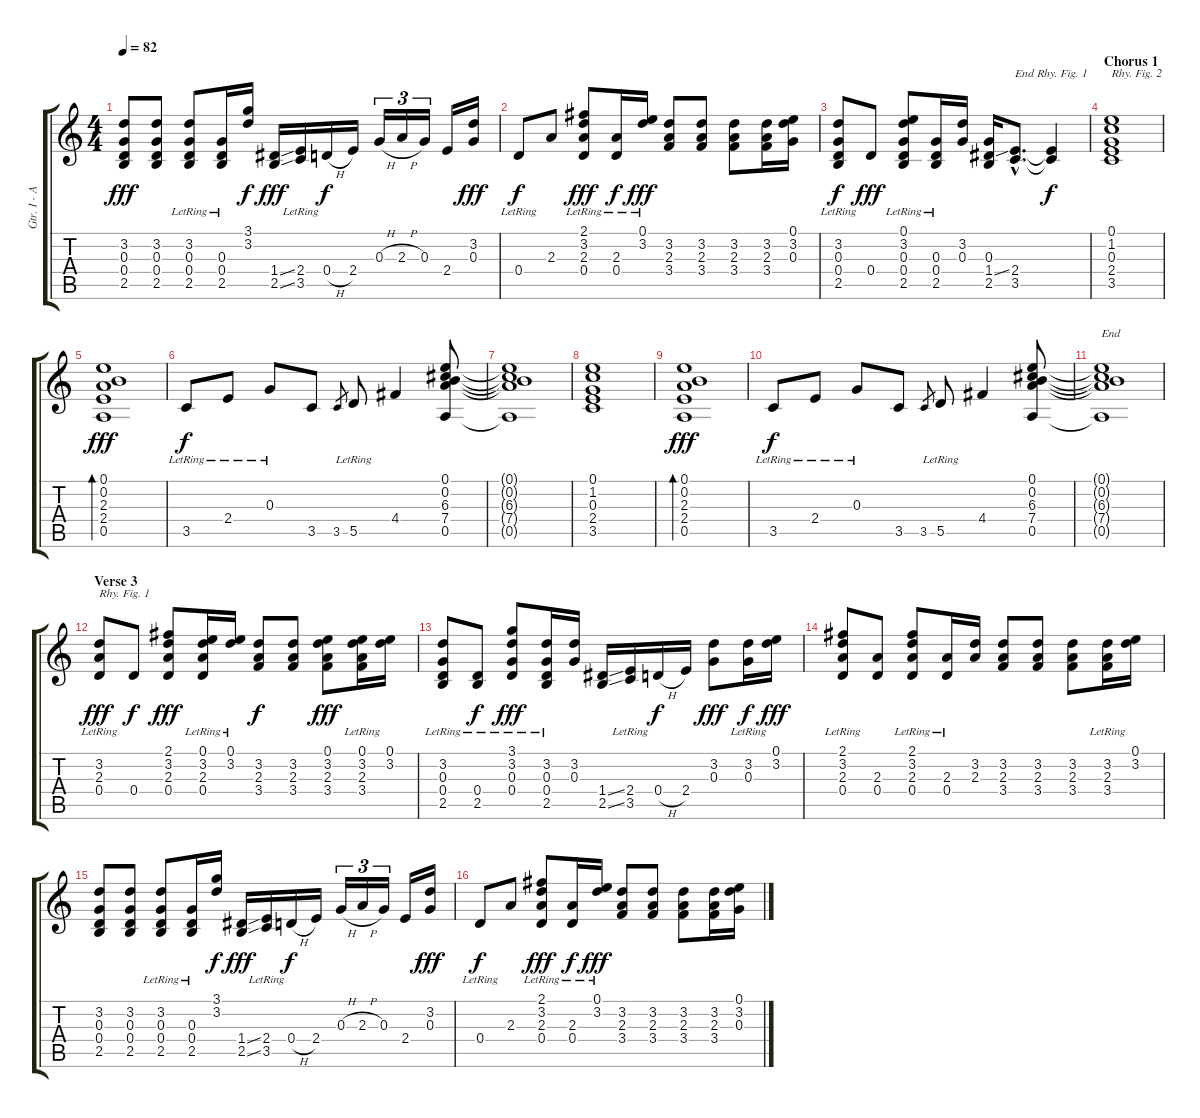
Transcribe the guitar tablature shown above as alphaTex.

\track ("Gtr. I - Acoustic" "Gtr. I - A") {instrument acousticguitarsteel}
\staff {score tabs}
\tuning (E4 B3 G3 D3 A2 E2) {hide}
\ts (4 4)
\tempo 82
\clef g2
\ks c
(3.2 0.3 0.4 2.5).8{dy fff} (3.2 0.3 0.4 2.5).8 (3.2{lr} 0.3 0.4 2.5).8 (0.3 0.4{lr} 2.5{lr}).16 (3.1 3.2).16{dy f} (1.4{ss} 2.5{ss}).16{dy fff} (2.4 3.5{lr}).16 0.4{h}.16{dy f} 2.4.16 0.3{h}.16{tu (3 2)} 2.3{h}.16{tu (3 2)} 0.3.16{tu (3 2)} 2.4.16 (3.2 0.3).16{dy fff} |
0.4{lr}.8{dy f} 2.3.8 (2.1{lr} 3.2{lr} 2.3 0.4).8{dy fff} (2.3 0.4{lr}).16{dy f} (0.1{lr} 3.2).16{dy fff} (3.2 2.3 3.4).8 (3.2 2.3 3.4).8 (3.2 2.3 3.4).8 (3.2 2.3 3.4).16 (0.1 3.2 0.3).16 |
(3.2{lr} 0.3{lr} 0.4 2.5{lr}).8{dy f} 0.4.8{dy fff} (0.1 3.2{lr} 0.3 0.4 2.5).8 (0.3 0.4{lr} 2.5{lr}).16 (3.2 0.3).16 (0.3 1.4{ss} 2.5).16 (2.4{hac} 3.5{hac}).8{d txt "End Rhy. Fig. 1"} (2.4{t} 3.5{t}).4{dy f} |
\section ("" "Chorus 1")
(0.1 1.2 0.3 2.4 3.5).1{txt "Rhy. Fig. 2"} |
(0.1 0.2 2.3 2.4 0.5).1{bd 120 dy fff} |
3.5{lr}.8{dy f} 2.4{lr}.8 0.3{lr}.8 3.5.8 3.5.8{gr} 5.5{lr}.8 4.4.4 (0.1 0.2 6.3 7.4 0.5).8 |
(0.1{t} 0.2{t} 6.3{t} 7.4{t} 0.5{t}).1 |
(0.1 1.2 0.3 2.4 3.5).1 |
(0.1 0.2 2.3 2.4 0.5).1{bd 120 dy fff} |
3.5{lr}.8{dy f} 2.4{lr}.8 0.3{lr}.8 3.5.8 3.5.8{gr} 5.5{lr}.8 4.4.4 (0.1 0.2 6.3 7.4 0.5).8 |
(0.1{t} 0.2{t} 6.3{t} 7.4{t} 0.5{t}).1{txt "End"} |
\section ("" "Verse 3")
(3.2{lr} 2.3{lr} 0.4).8{txt "Rhy. Fig. 1" dy fff} 0.4.8{dy f} (2.1 3.2 2.3 0.4).8{dy fff} (0.1 3.2 2.3{lr} 0.4{lr}).16 (0.1{lr} 3.2).16 (3.2 2.3 3.4).8{dy f} (3.2 2.3 3.4).8 (0.1 3.2 2.3 3.4).8{dy fff} (0.1 3.2 2.3{lr} 3.4{lr}).16 (0.1 3.2).16 |
(3.2{lr} 0.3{lr} 0.4 2.5).8 (0.4 2.5{lr}).8{dy f} (3.1{lr} 3.2 0.3 0.4).8{dy fff} (3.2 0.3 0.4{lr} 2.5{lr}).16 (3.2 0.3).16 (1.4{ss} 2.5{ss}).16 (2.4 3.5{lr}).16 0.4{h}.16{dy f} 2.4.16 (3.2 0.3).8{dy fff} (3.2 0.3{lr}).16{dy f} (0.1 3.2).16{dy fff} |
(2.1{lr} 3.2{lr} 2.3 0.4).8 (2.3 0.4).8 (2.1{lr} 3.2{lr} 2.3 0.4).8 (2.3 0.4{lr}).16 (3.2 2.3).16 (3.2 2.3 3.4).8 (3.2 2.3 3.4).8 (3.2 2.3 3.4).8 (3.2 2.3{lr} 3.4{lr}).16 (0.1 3.2).16 |
(3.2 0.3 0.4 2.5).8 (3.2 0.3 0.4 2.5).8 (3.2{lr} 0.3 0.4 2.5).8 (0.3 0.4{lr} 2.5{lr}).16 (3.1 3.2).16{dy f} (1.4{ss} 2.5{ss}).16{dy fff} (2.4 3.5{lr}).16 0.4{h}.16{dy f} 2.4.16 0.3{h}.16{tu (3 2)} 2.3{h}.16{tu (3 2)} 0.3.16{tu (3 2)} 2.4.16 (3.2 0.3).16{dy fff} |
0.4{lr}.8{dy f} 2.3.8 (2.1{lr} 3.2{lr} 2.3 0.4).8{dy fff} (2.3 0.4{lr}).16{dy f} (0.1{lr} 3.2).16{dy fff} (3.2 2.3 3.4).8 (3.2 2.3 3.4).8 (3.2 2.3 3.4).8 (3.2 2.3 3.4).16 (0.1 3.2 0.3).16
